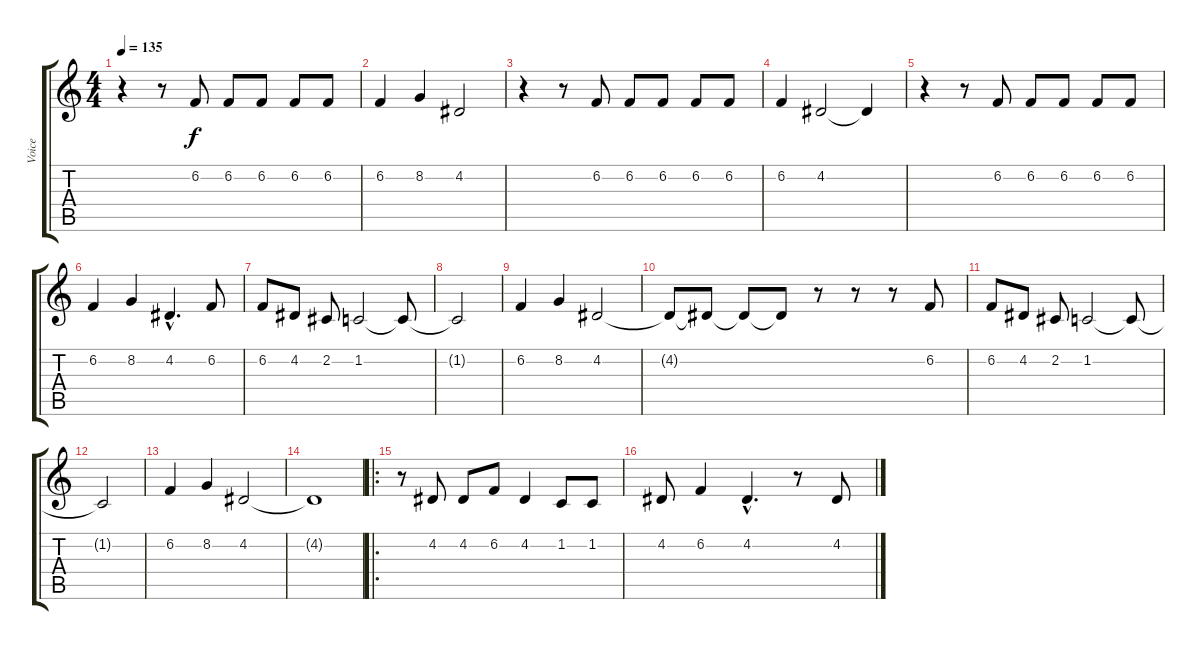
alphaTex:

\track ("Voice" "Voice") {instrument oboe}
\staff {score tabs}
\tuning (E4 B3 G3 D3 A2 E2) {hide}
\ts (4 4)
\tempo 135
\clef g2
\ks c
r.4{dy f} r.8 6.2.8 6.2.8 6.2.8 6.2.8 6.2.8 |
6.2.4 8.2.4 4.2.2 |
r.4 r.8 6.2.8 6.2.8 6.2.8 6.2.8 6.2.8 |
6.2.4 4.2.2 4.2{t}.4 |
r.4 r.8 6.2.8 6.2.8 6.2.8 6.2.8 6.2.8 |
6.2.4 8.2.4 4.2{hac}.4{d} 6.2.8 |
6.2.8 4.2.8 2.2.8 1.2.2 1.2{t}.8 |
1.2{t}.2 |
6.2.4 8.2.4 4.2.2 |
4.2{t}.8 4.2{t}.8 4.2{t}.8 4.2{t}.8 r.8 r.8 r.8 6.2.8 |
6.2.8 4.2.8 2.2.8 1.2.2 1.2{t}.8 |
1.2{t}.2 |
6.2.4 8.2.4 4.2.2 |
4.2{t}.1 |
\ro
r.8 4.2.8 4.2.8 6.2.8 4.2.4 1.2.8 1.2.8 |
4.2.8 6.2.4 4.2{hac}.4{d} r.8 4.2.8
